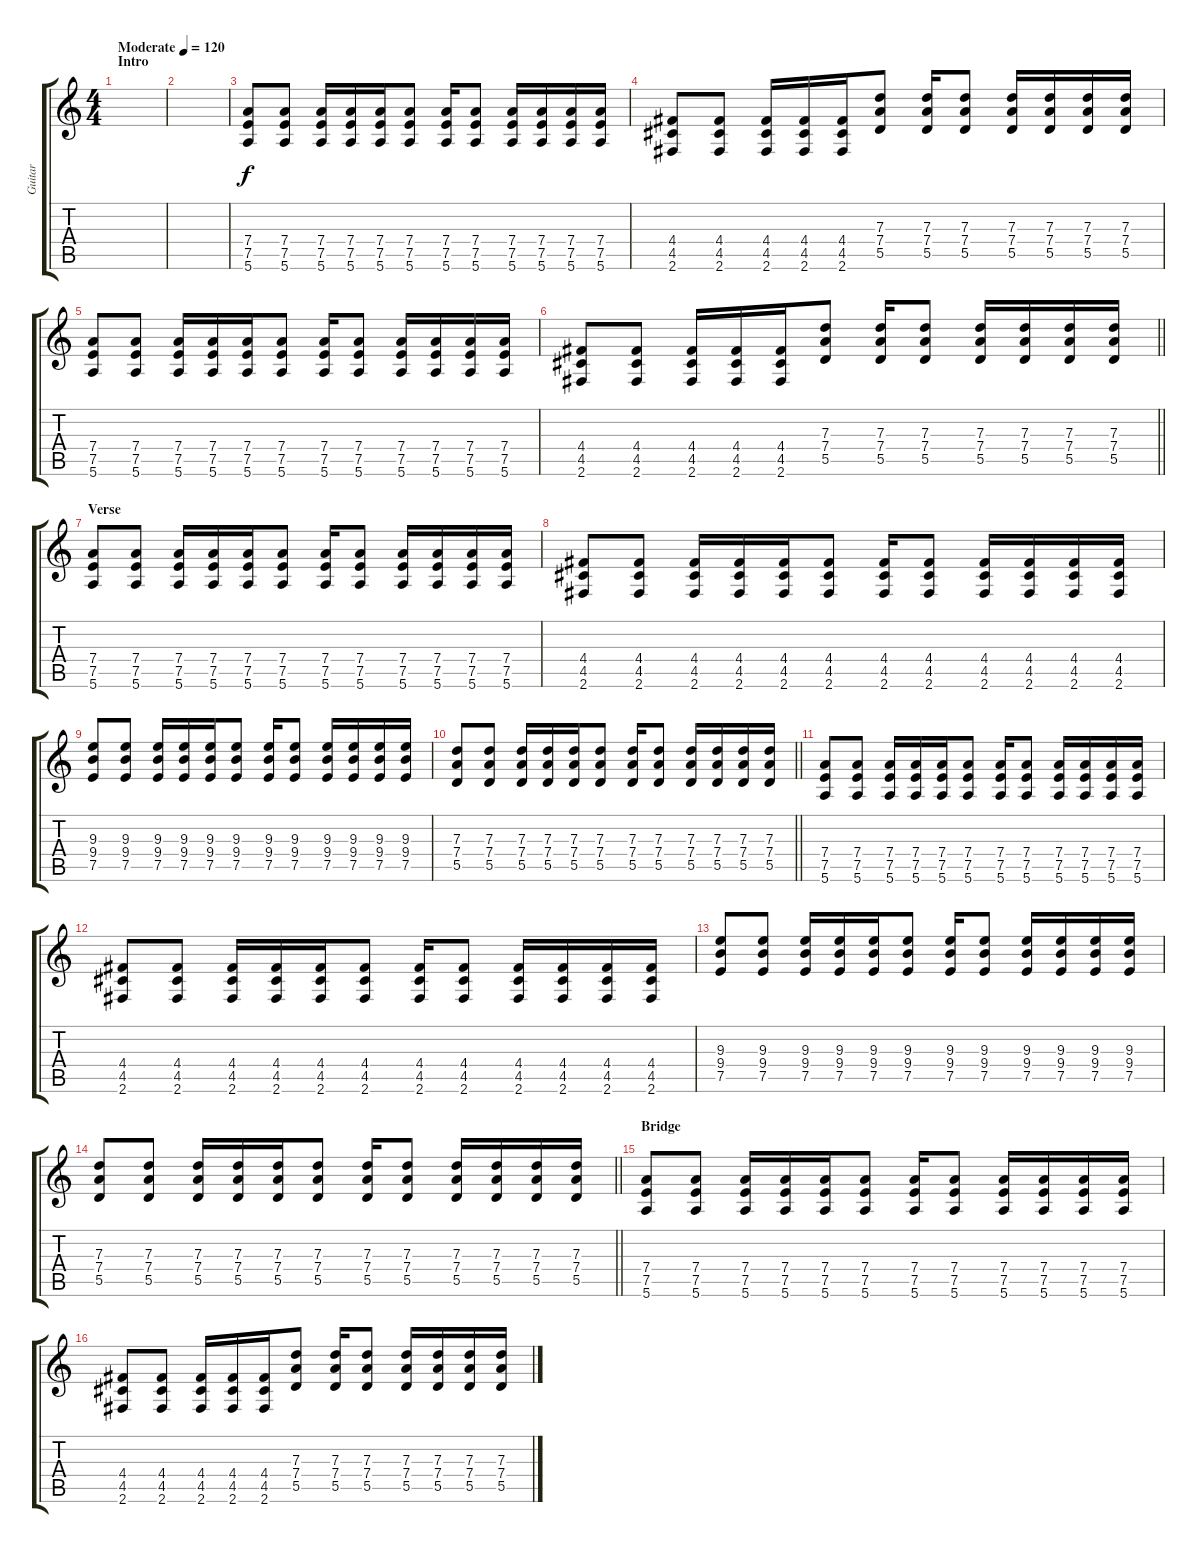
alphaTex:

\track ("Guitar" "Guitar") {instrument acousticguitarsteel}
\staff {score tabs}
\tuning (E4 B3 G3 D3 A2 E2) {hide}
\ts (4 4)
\section ("" "Intro")
\tempo (120 "Moderate")
\clef g2
\ks c
|
|
(7.4 7.5 5.6).8 (7.4 7.5 5.6).8 (7.4 7.5 5.6).16 (7.4 7.5 5.6).16 (7.4 7.5 5.6).16 (7.4 7.5 5.6).8 (7.4 7.5 5.6).16 (7.4 7.5 5.6).8 (7.4 7.5 5.6).16 (7.4 7.5 5.6).16 (7.4 7.5 5.6).16 (7.4 7.5 5.6).16 |
(4.4 4.5 2.6).8 (4.4 4.5 2.6).8 (4.4 4.5 2.6).16 (4.4 4.5 2.6).16 (4.4 4.5 2.6).16 (7.3 7.4 5.5).8 (7.3 7.4 5.5).16 (7.3 7.4 5.5).8 (7.3 7.4 5.5).16 (7.3 7.4 5.5).16 (7.3 7.4 5.5).16 (7.3 7.4 5.5).16 |
(7.4 7.5 5.6).8 (7.4 7.5 5.6).8 (7.4 7.5 5.6).16 (7.4 7.5 5.6).16 (7.4 7.5 5.6).16 (7.4 7.5 5.6).8 (7.4 7.5 5.6).16 (7.4 7.5 5.6).8 (7.4 7.5 5.6).16 (7.4 7.5 5.6).16 (7.4 7.5 5.6).16 (7.4 7.5 5.6).16 |
\barLineRight lightlight
(4.4 4.5 2.6).8 (4.4 4.5 2.6).8 (4.4 4.5 2.6).16 (4.4 4.5 2.6).16 (4.4 4.5 2.6).16 (7.3 7.4 5.5).8 (7.3 7.4 5.5).16 (7.3 7.4 5.5).8 (7.3 7.4 5.5).16 (7.3 7.4 5.5).16 (7.3 7.4 5.5).16 (7.3 7.4 5.5).16 |
\section ("" "Verse")
(7.4 7.5 5.6).8 (7.4 7.5 5.6).8 (7.4 7.5 5.6).16 (7.4 7.5 5.6).16 (7.4 7.5 5.6).16 (7.4 7.5 5.6).8 (7.4 7.5 5.6).16 (7.4 7.5 5.6).8 (7.4 7.5 5.6).16 (7.4 7.5 5.6).16 (7.4 7.5 5.6).16 (7.4 7.5 5.6).16 |
(4.4 4.5 2.6).8 (4.4 4.5 2.6).8 (4.4 4.5 2.6).16 (4.4 4.5 2.6).16 (4.4 4.5 2.6).16 (4.4 4.5 2.6).8 (4.4 4.5 2.6).16 (4.4 4.5 2.6).8 (4.4 4.5 2.6).16 (4.4 4.5 2.6).16 (4.4 4.5 2.6).16 (4.4 4.5 2.6).16 |
(9.3 9.4 7.5).8 (9.3 9.4 7.5).8 (9.3 9.4 7.5).16 (9.3 9.4 7.5).16 (9.3 9.4 7.5).16 (9.3 9.4 7.5).8 (9.3 9.4 7.5).16 (9.3 9.4 7.5).8 (9.3 9.4 7.5).16 (9.3 9.4 7.5).16 (9.3 9.4 7.5).16 (9.3 9.4 7.5).16 |
\barLineRight lightlight
(7.3 7.4 5.5).8 (7.3 7.4 5.5).8 (7.3 7.4 5.5).16 (7.3 7.4 5.5).16 (7.3 7.4 5.5).16 (7.3 7.4 5.5).8 (7.3 7.4 5.5).16 (7.3 7.4 5.5).8 (7.3 7.4 5.5).16 (7.3 7.4 5.5).16 (7.3 7.4 5.5).16 (7.3 7.4 5.5).16 |
(7.4 7.5 5.6).8 (7.4 7.5 5.6).8 (7.4 7.5 5.6).16 (7.4 7.5 5.6).16 (7.4 7.5 5.6).16 (7.4 7.5 5.6).8 (7.4 7.5 5.6).16 (7.4 7.5 5.6).8 (7.4 7.5 5.6).16 (7.4 7.5 5.6).16 (7.4 7.5 5.6).16 (7.4 7.5 5.6).16 |
(4.4 4.5 2.6).8 (4.4 4.5 2.6).8 (4.4 4.5 2.6).16 (4.4 4.5 2.6).16 (4.4 4.5 2.6).16 (4.4 4.5 2.6).8 (4.4 4.5 2.6).16 (4.4 4.5 2.6).8 (4.4 4.5 2.6).16 (4.4 4.5 2.6).16 (4.4 4.5 2.6).16 (4.4 4.5 2.6).16 |
(9.3 9.4 7.5).8 (9.3 9.4 7.5).8 (9.3 9.4 7.5).16 (9.3 9.4 7.5).16 (9.3 9.4 7.5).16 (9.3 9.4 7.5).8 (9.3 9.4 7.5).16 (9.3 9.4 7.5).8 (9.3 9.4 7.5).16 (9.3 9.4 7.5).16 (9.3 9.4 7.5).16 (9.3 9.4 7.5).16 |
\barLineRight lightlight
(7.3 7.4 5.5).8 (7.3 7.4 5.5).8 (7.3 7.4 5.5).16 (7.3 7.4 5.5).16 (7.3 7.4 5.5).16 (7.3 7.4 5.5).8 (7.3 7.4 5.5).16 (7.3 7.4 5.5).8 (7.3 7.4 5.5).16 (7.3 7.4 5.5).16 (7.3 7.4 5.5).16 (7.3 7.4 5.5).16 |
\section ("" "Bridge")
(7.4 7.5 5.6).8 (7.4 7.5 5.6).8 (7.4 7.5 5.6).16 (7.4 7.5 5.6).16 (7.4 7.5 5.6).16 (7.4 7.5 5.6).8 (7.4 7.5 5.6).16 (7.4 7.5 5.6).8 (7.4 7.5 5.6).16 (7.4 7.5 5.6).16 (7.4 7.5 5.6).16 (7.4 7.5 5.6).16 |
(4.4 4.5 2.6).8 (4.4 4.5 2.6).8 (4.4 4.5 2.6).16 (4.4 4.5 2.6).16 (4.4 4.5 2.6).16 (7.3 7.4 5.5).8 (7.3 7.4 5.5).16 (7.3 7.4 5.5).8 (7.3 7.4 5.5).16 (7.3 7.4 5.5).16 (7.3 7.4 5.5).16 (7.3 7.4 5.5).16
